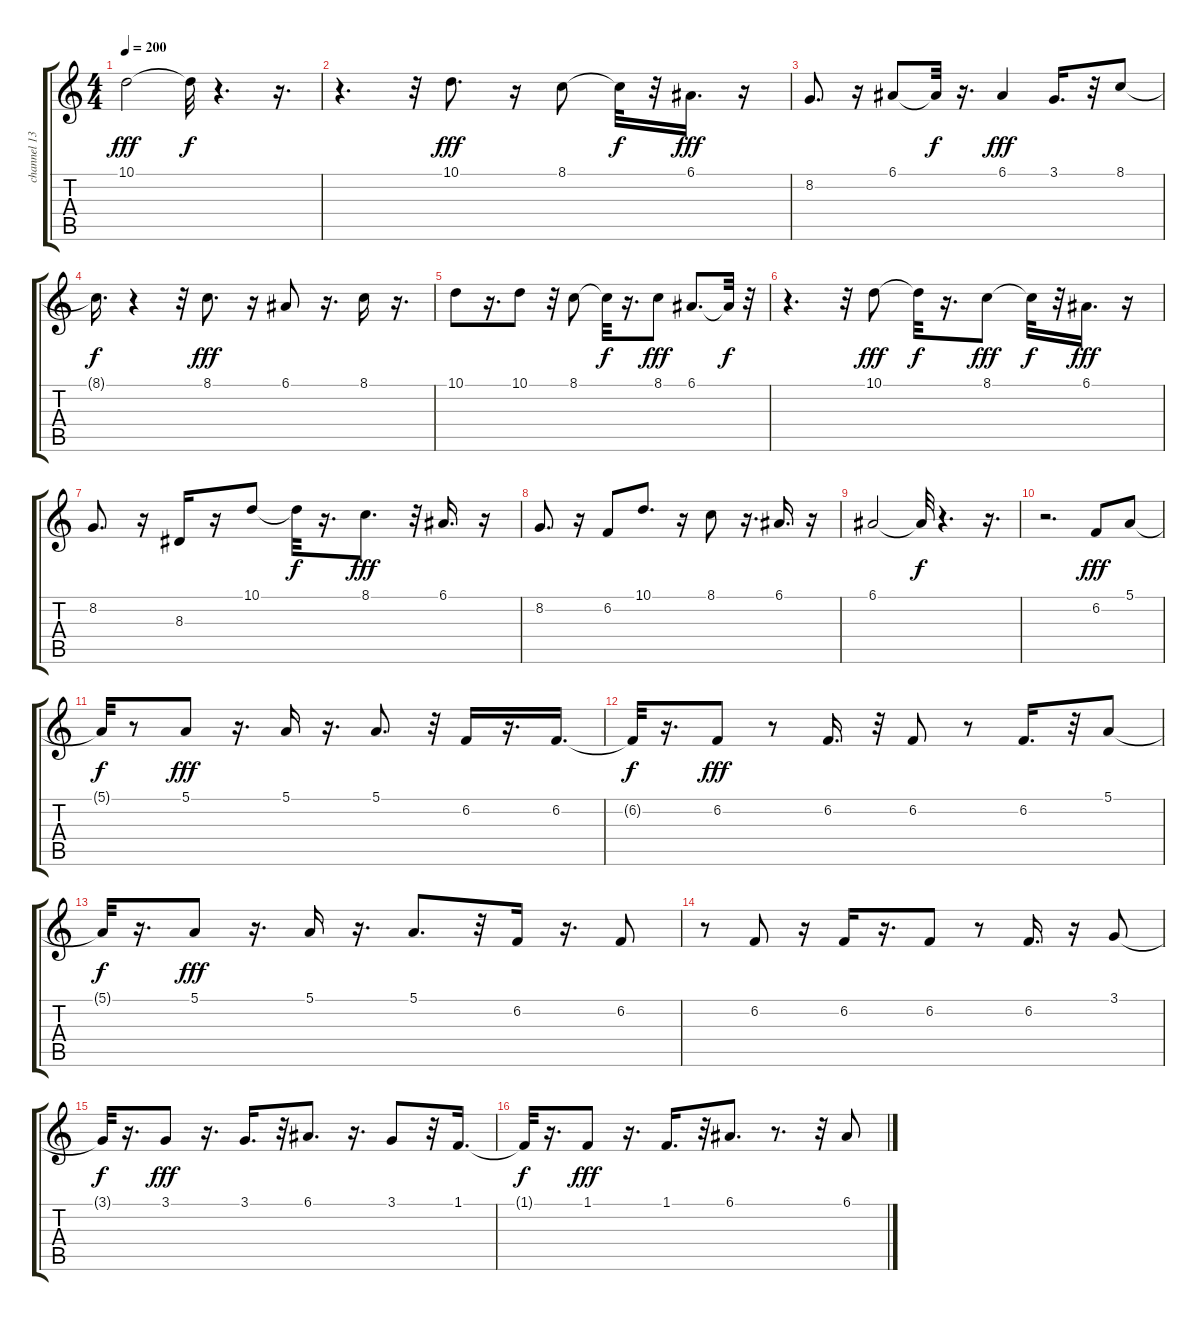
\track ("channel 13          " "channel 13") {instrument piccolo}
\staff {score tabs}
\tuning (E4 B3 G3 D3 A2 E2) {hide}
\ts (4 4)
\tempo 200
\clef g2
\ks c
10.1.2{dy fff} 10.1{t}.32{dy f} r.4{d} r.16{d} |
r.4{d} r.32 10.1.8{d dy fff} r.16 8.1.8 8.1{t}.32{dy f} r.32 6.1.16{d dy fff} r.16 |
8.2.8{d} r.16 6.1.8 6.1{t}.32{dy f} r.16{d} 6.1.4{dy fff} 3.1.16{d} r.32 8.1.8 |
8.1{t}.16{d dy f} r.4 r.32 8.1.8{d dy fff} r.16 6.1.8 r.16{d} 8.1.16 r.16{d} |
10.1.8 r.16{d} 10.1.8 r.32 8.1.8 8.1{t}.32{dy f} r.16{d} 8.1.8{dy fff} 6.1.8{d} 6.1{t}.32{dy f} r.32 |
r.4{d} r.32 10.1.8{dy fff} 10.1{t}.32{dy f} r.16{d} 8.1.8{dy fff} 8.1{t}.32{dy f} r.32 6.1.16{d dy fff} r.16 |
8.2.8{d} r.16 8.3.16 r.16 10.1.8 10.1{t}.32{dy f} r.16{d} 8.1.8{d dy fff} r.32 6.1.16{d} r.16 |
8.2.8{d} r.16 6.2.8 10.1.8{d} r.16 8.1.8 r.16{d} 6.1.16{d} r.16 |
6.1.2 6.1{t}.32{dy f} r.4{d} r.16{d} |
r.2{d} 6.2.8{dy fff} 5.1.8 |
5.1{t}.32{dy f} r.8 5.1.8{dy fff} r.16{d} 5.1.16 r.16{d} 5.1.8{d} r.32 6.2.16 r.16{d} 6.2.16{d} |
6.2{t}.32{dy f} r.16{d} 6.2.8{dy fff} r.8 6.2.16{d} r.32 6.2.8 r.8 6.2.16{d} r.32 5.1.8 |
5.1{t}.32{dy f} r.16{d} 5.1.8{dy fff} r.16{d} 5.1.16 r.16{d} 5.1.8{d} r.32 6.2.16 r.16{d} 6.2.8 |
r.8 6.2.8 r.16 6.2.16 r.16{d} 6.2.8 r.8 6.2.16{d} r.16 3.1.8 |
3.1{t}.32{dy f} r.16{d} 3.1.8{dy fff} r.16{d} 3.1.16{d} r.32 6.1.8{d} r.16{d} 3.1.8 r.32 1.1.16{d} |
1.1{t}.32{dy f} r.16{d} 1.1.8{dy fff} r.16{d} 1.1.16{d} r.32 6.1.8{d} r.8{d} r.32 6.1.8
